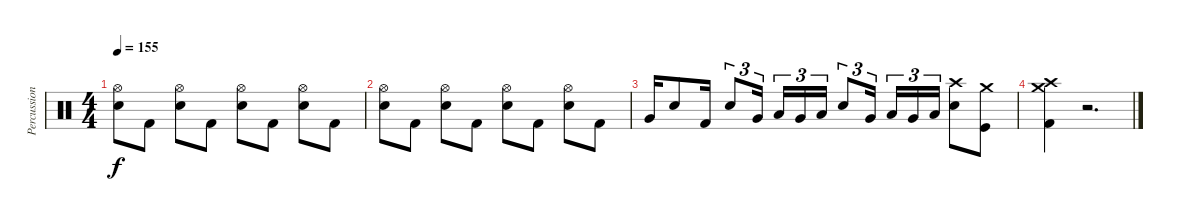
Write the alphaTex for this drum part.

\track ("Percussion" "Percussion") {instrument percussion}
\staff {score}
\articulation defaults
\ts (4 4)
\tempo 155
\clef neutral
\ks c
("Hi-Hat (open)" "Electric Snare (hit)").8{dy f} "Kick (hit) 2".8 ("Hi-Hat (open)" "Electric Snare (hit)").8 "Kick (hit) 2".8 ("Hi-Hat (open)" "Electric Snare (hit)").8 "Kick (hit) 2".8 ("Hi-Hat (open)" "Electric Snare (hit)").8 "Kick (hit) 2".8 |
("Hi-Hat (open)" "Electric Snare (hit)").8 "Kick (hit) 2".8 ("Hi-Hat (open)" "Electric Snare (hit)").8 "Kick (hit) 2".8 ("Hi-Hat (open)" "Electric Snare (hit)").8 "Kick (hit) 2".8 ("Hi-Hat (open)" "Electric Snare (hit)").8 "Kick (hit) 2".8 |
"Very Low Tom (hit)".16 "Electric Snare (hit)".8 "Kick (hit) 2".16 "Electric Snare (hit)".8{tu (3 2)} "Very Low Tom (hit)".16{tu (3 2)} "Low Floor Tom (hit)".16{tu (3 2)} "Very Low Tom (hit)".16{tu (3 2)} "Low Floor Tom (hit)".16{tu (3 2)} "Electric Snare (hit)".8{tu (3 2)} "Very Low Tom (hit)".16{tu (3 2)} "Low Floor Tom (hit)".16{tu (3 2)} "Very Low Tom (hit)".16{tu (3 2)} "Low Floor Tom (hit)".16{tu (3 2)} ("Crash high (hit)" "Electric Snare (hit)").8 ("Crash medium (hit)" "Kick (hit)").8 |
("Crash medium (hit)" "Crash high (hit)" "Kick (hit) 2").4 r.2{d}
